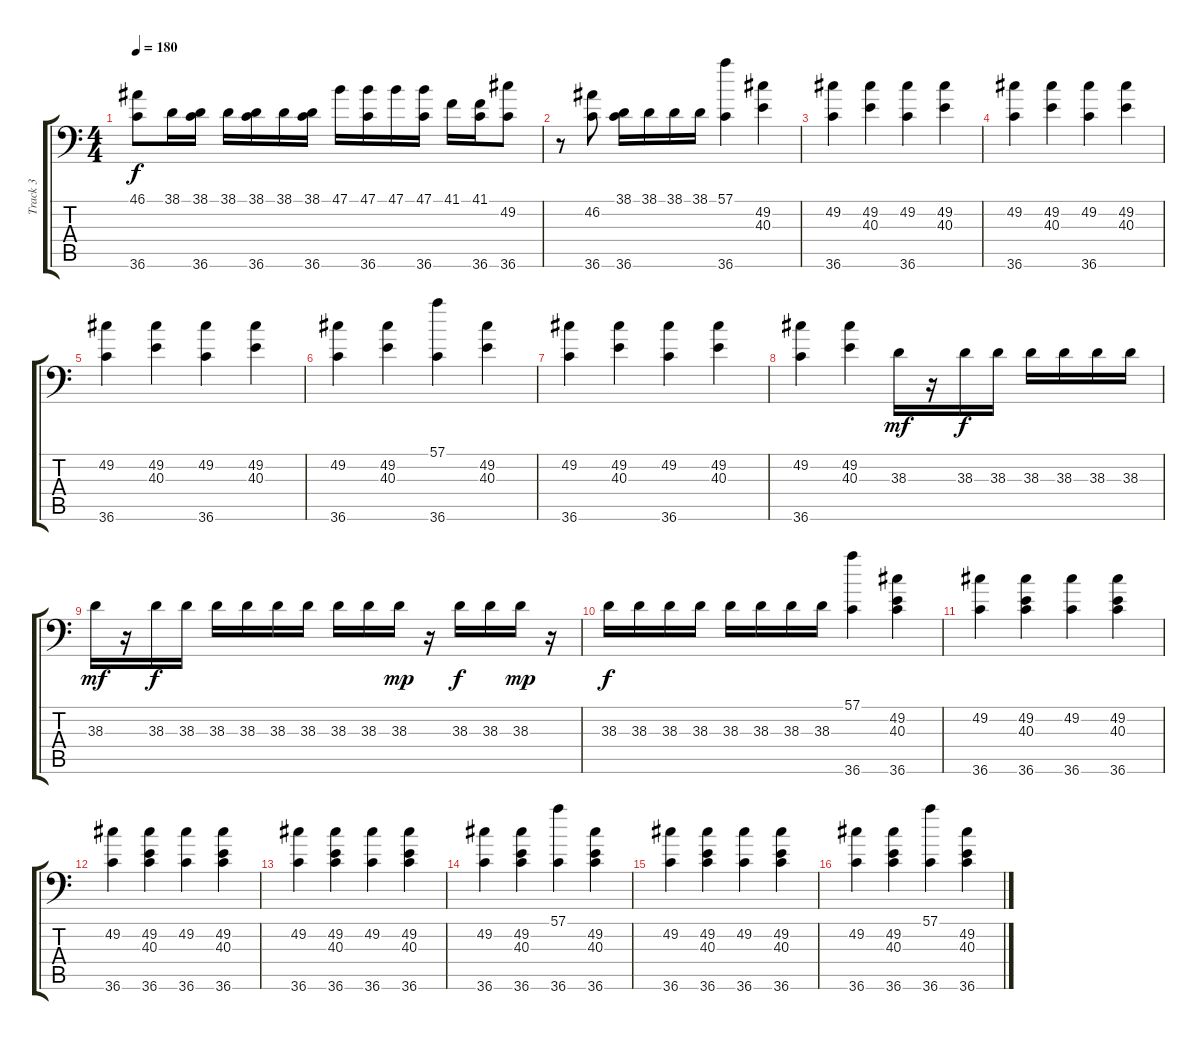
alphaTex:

\track ("Track 3" "Track 3") {instrument acousticgrandpiano}
\staff {score tabs}
\tuning (C-1 C-1 C-1 C-1 C-1 C-1) {hide}
\ts (4 4)
\tempo 180
\clef f4
\ks c
(46.1 36.6).8{dy f} 38.1.16 (38.1 36.6).16 38.1.16 (38.1 36.6).16 38.1.16 (38.1 36.6).16 47.1.16 (47.1 36.6).16 47.1.16 (47.1 36.6).16 41.1.16 (41.1 36.6).16 (49.2 36.6).8 |
r.8 (46.2 36.6).8 (38.1 36.6).16 38.1.16 38.1.16 38.1.16 (57.1 36.6).4 (49.2 40.3).4 |
(49.2 36.6).4 (49.2 40.3).4 (49.2 36.6).4 (49.2 40.3).4 |
(49.2 36.6).4 (49.2 40.3).4 (49.2 36.6).4 (49.2 40.3).4 |
(49.2 36.6).4 (49.2 40.3).4 (49.2 36.6).4 (49.2 40.3).4 |
(49.2 36.6).4 (49.2 40.3).4 (57.1 36.6).4 (49.2 40.3).4 |
(49.2 36.6).4 (49.2 40.3).4 (49.2 36.6).4 (49.2 40.3).4 |
(49.2 36.6).4 (49.2 40.3).4 38.3.16{dy mf} r.16 38.3.16{dy f} 38.3.16 38.3.16 38.3.16 38.3.16 38.3.16 |
38.3.16{dy mf} r.16 38.3.16{dy f} 38.3.16 38.3.16 38.3.16 38.3.16 38.3.16 38.3.16 38.3.16 38.3.16{dy mp} r.16 38.3.16{dy f} 38.3.16 38.3.16{dy mp} r.16 |
38.3.16{dy f} 38.3.16 38.3.16 38.3.16 38.3.16 38.3.16 38.3.16 38.3.16 (57.1 36.6).4 (49.2 40.3 36.6).4 |
(49.2 36.6).4 (49.2 40.3 36.6).4 (49.2 36.6).4 (49.2 40.3 36.6).4 |
(49.2 36.6).4 (49.2 40.3 36.6).4 (49.2 36.6).4 (49.2 40.3 36.6).4 |
(49.2 36.6).4 (49.2 40.3 36.6).4 (49.2 36.6).4 (49.2 40.3 36.6).4 |
(49.2 36.6).4 (49.2 40.3 36.6).4 (57.1 36.6).4 (49.2 40.3 36.6).4 |
(49.2 36.6).4 (49.2 40.3 36.6).4 (49.2 36.6).4 (49.2 40.3 36.6).4 |
(49.2 36.6).4 (49.2 40.3 36.6).4 (57.1 36.6).4 (49.2 40.3 36.6).4
